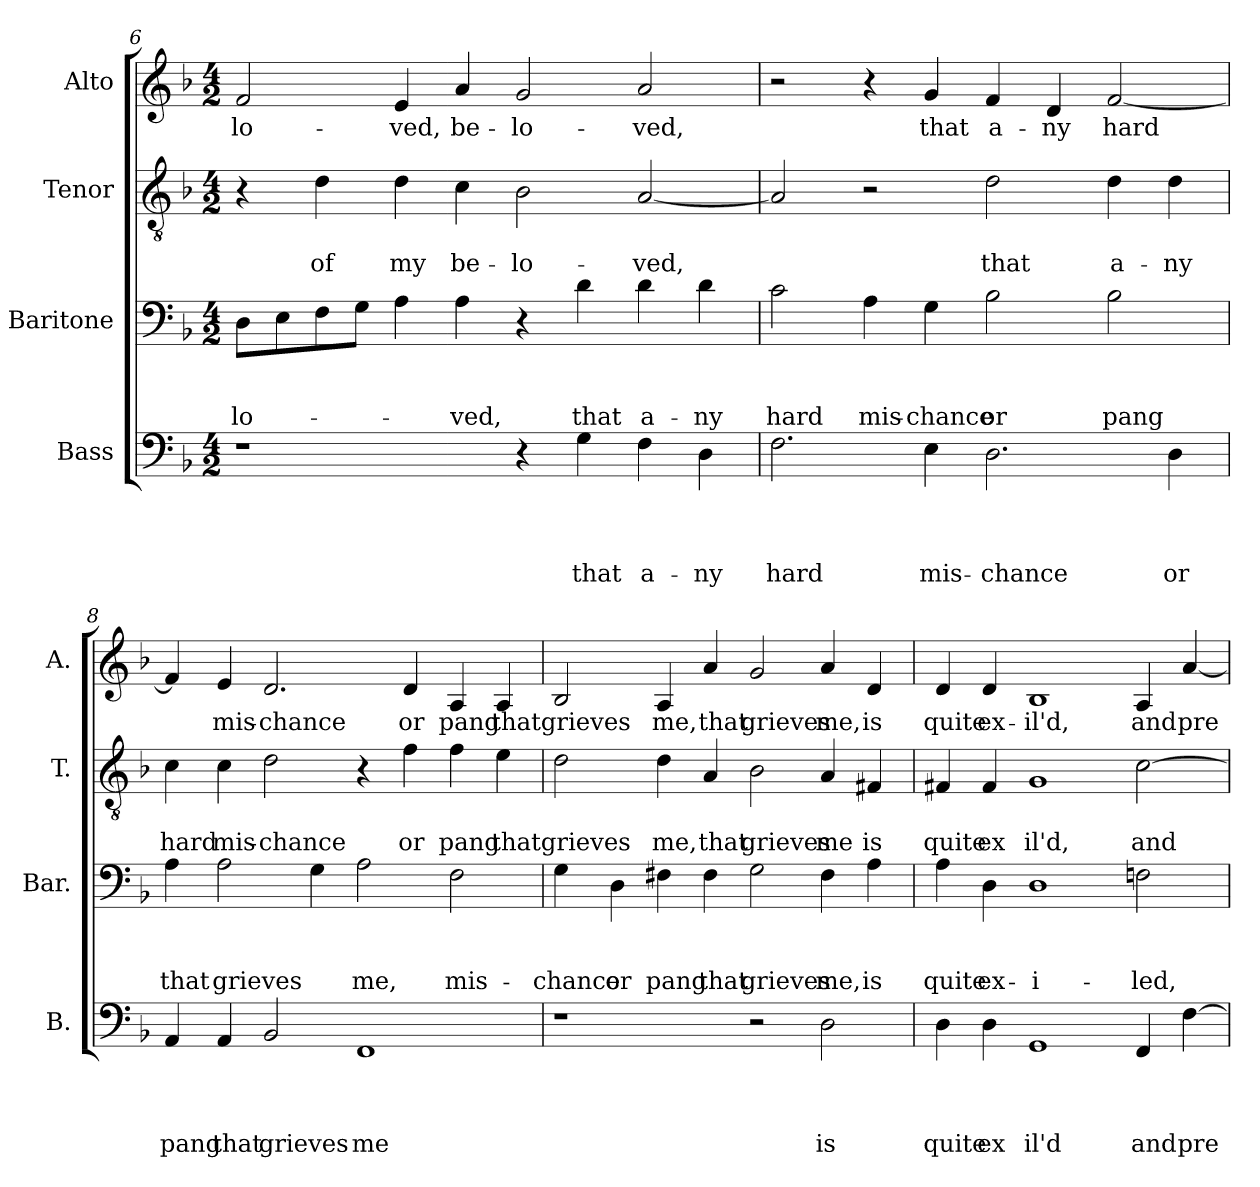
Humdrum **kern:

**kern	**text	**text	**text	**text	**kern	**text	**text	**text	**kern	**text	**text	**kern	**text
*part4	*part4	*part4	*part4	*part4	*part3	*part3	*part3	*part3	*part2	*part2	*part2	*part1	*part1
*staff4	*staff4	*staff4	*staff4	*staff4	*staff3	*staff3	*staff3	*staff3	*staff2	*staff2	*staff2	*staff1	*staff1
*I"Bass	*	*	*	*	*I"Baritone	*	*	*	*I"Tenor	*	*	*I"Alto	*
*I'B.	*	*	*	*	*I'Bar.	*	*	*	*I'T.	*	*	*I'A.	*
*clefF4	*	*	*	*	*clefF4	*	*	*	*clefGv2	*	*	*clefG2	*
*k[b-]	*	*	*	*	*k[b-]	*	*	*	*k[b-]	*	*	*k[b-]	*
*F:	*	*	*	*	*F:	*	*	*	*F:	*	*	*F:	*
*M4/2	*	*	*	*	*M4/2	*	*	*	*M4/2	*	*	*M4/2	*
=6	=6	=6	=6	=6	=6	=6	=6	=6	=6	=6	=6	=6	=6
!	!	!	!	!	!	!	!	!LO:LY:b	!	!	!	!	!LO:LY:b
1r	.	.	.	.	8D\L	.	.	-lo-	4r	.	.	2f/	-lo-
.	.	.	.	.	8E\	.	.	.	.	.	.	.	.
!	!	!	!	!	!	!	!	!	!	!	!LO:LY:b	!	!
.	.	.	.	.	8F\	.	.	.	4d\	.	of	.	.
.	.	.	.	.	8G\J	.	.	.	.	.	.	.	.
!	!	!	!	!	!	!	!	!	!	!	!LO:LY:b	!	!LO:LY:b
.	.	.	.	.	4A\	.	.	.	4d\	.	my	4e/	-ved,
!	!	!	!	!	!	!	!	!LO:LY:b	!	!	!LO:LY:b	!	!LO:LY:b
.	.	.	.	.	4A\	.	.	-ved,	4c\	.	be-	4a/	be-
!	!	!	!	!	!	!	!	!	!	!	!LO:LY:b	!	!LO:LY:b
4r	.	.	.	.	4r	.	.	.	2B-\	.	-lo-	2g/	-lo-
!	!	!	!	!LO:LY:b	!	!	!	!LO:LY:b	!	!	!	!	!
4G\	.	.	.	that	4d\	.	.	that	.	.	.	.	.
!	!	!	!	!LO:LY:b	!	!	!	!LO:LY:b	!	!	!LO:LY:b	!	!LO:LY:b
4F\	.	.	.	a-	4d\	.	.	a-	[>2A/	.	-ved,	2a/	-ved,
!	!	!	!	!LO:LY:b	!	!	!	!LO:LY:b	!	!	!	!	!
4D\	.	.	.	-ny	4d\	.	.	-ny	.	.	.	.	.
!!LO:PB:g=z
=7	=7	=7	=7	=7	=7	=7	=7	=7	=7	=7	=7	=7	=7
!	!	!	!	!LO:LY:b	!	!	!	!LO:LY:b	!	!	!	!	!
2.F\	.	.	.	hard	2c\	.	.	hard	2A/]	.	.	2r	.
!	!	!	!	!	!	!	!	!LO:LY:b	!	!	!	!	!
.	.	.	.	.	4A\	.	.	mis-	2r	.	.	4r	.
!	!	!	!	!LO:LY:b	!	!	!	!LO:LY:b	!	!	!	!	!LO:LY:b
4E\	.	.	.	mis-	4G\	.	.	-chance	.	.	.	4g/	that
!	!	!	!	!LO:LY:b	!	!	!	!LO:LY:b	!	!	!LO:LY:b	!	!LO:LY:b
2.D\	.	.	.	-chance	2B-\	.	.	or	2d\	.	that	4f/	a-
!	!	!	!	!	!	!	!	!	!	!	!	!	!LO:LY:b
.	.	.	.	.	.	.	.	.	.	.	.	4d/	-ny
!	!	!	!	!	!	!	!	!LO:LY:b	!	!	!LO:LY:b	!	!LO:LY:b
.	.	.	.	.	2B-\	.	.	pang	4d\	.	a-	[<2f/	hard
!	!	!	!	!LO:LY:b	!	!	!	!	!	!	!LO:LY:b	!	!
4D\	.	.	.	or	.	.	.	.	4d\	.	-ny	.	.
=8	=8	=8	=8	=8	=8	=8	=8	=8	=8	=8	=8	=8	=8
!	!	!	!	!LO:LY:b	!	!	!	!LO:LY:b	!	!	!LO:LY:b	!	!
4AA/	.	.	.	pang	4A\	.	.	that	4c\	.	hard	4f/]	.
!	!	!	!	!LO:LY:b	!	!	!	!LO:LY:b	!	!	!LO:LY:b	!	!LO:LY:b
4AA/	.	.	.	that	2A\	.	.	grieves	4c\	.	mis-	4e/	mis-
!	!	!	!	!LO:LY:b	!	!	!	!	!	!	!LO:LY:b	!	!LO:LY:b
2BB-/	.	.	.	grieves	.	.	.	.	2d\	.	-chance	2.d/	-chance
.	.	.	.	.	4G\	.	.	.	.	.	.	.	.
!	!	!	!	!LO:LY:b	!	!	!	!LO:LY:b	!	!	!	!	!
1FF	.	.	.	me	2A\	.	.	me,	4r	.	.	.	.
!	!	!	!	!	!	!	!	!	!	!	!LO:LY:b	!	!LO:LY:b
.	.	.	.	.	.	.	.	.	4f\	.	or	4d/	or
!	!	!	!	!	!	!	!	!LO:LY:b	!	!	!LO:LY:b	!	!LO:LY:b
.	.	.	.	.	2F\	.	.	mis-	4f\	.	pang	4A/	pang
!	!	!	!	!	!	!	!	!	!	!	!LO:LY:b	!	!LO:LY:b
.	.	.	.	.	.	.	.	.	4e\	.	thatgrieves	4A/	thatgrieves
=9	=9	=9	=9	=9	=9	=9	=9	=9	=9	=9	=9	=9	=9
!	!	!	!	!	!	!	!	!LO:LY:b	!	!	!	!	!
1r	.	.	.	.	4G\	.	.	-chance	2d\	.	.	2B-/	.
!	!	!	!	!	!	!	!	!LO:LY:b	!	!	!	!	!
.	.	.	.	.	4D\	.	.	or	.	.	.	.	.
!	!	!	!	!	!	!	!	!LO:LY:b	!	!	!LO:LY:b	!	!LO:LY:b
.	.	.	.	.	4F#X\	.	.	pang	4d\	.	me,	4A/	me,
!	!	!	!	!	!	!	!	!LO:LY:b	!	!	!LO:LY:b	!	!LO:LY:b
.	.	.	.	.	4F#\	.	.	that	4A/	.	that	4a/	that
!	!	!	!	!	!	!	!	!LO:LY:b	!	!	!LO:LY:b	!	!LO:LY:b
2r	.	.	.	.	2G\	.	.	grieves	2B-\	.	grieves	2g/	grieves
!	!	!	!	!LO:LY:b	!	!	!	!LO:LY:b	!	!	!LO:LY:b	!	!LO:LY:b
2D\	.	.	.	is	4F#\	.	.	me,	4A/	.	me	4a/	me,
!	!	!	!	!	!	!	!	!LO:LY:b	!	!	!LO:LY:b	!	!LO:LY:b
.	.	.	.	.	4A\	.	.	is	4F#X/	.	is	4d/	is
!!LO:LB:g=z
=10	=10	=10	=10	=10	=10	=10	=10	=10	=10	=10	=10	=10	=10
!	!	!	!	!LO:LY:b	!	!	!	!LO:LY:b	!	!	!LO:LY:b	!	!LO:LY:b
4D\	.	.	.	quite	4A\	.	.	quite	4F#X/	.	quite	4d/	quite
!	!	!	!	!LO:LY:b	!	!	!	!LO:LY:b	!	!	!LO:LY:b	!	!LO:LY:b
4D\	.	.	.	ex	4D\	.	.	ex-	4F#/	.	ex	4d/	ex-
!	!	!	!	!LO:LY:b	!	!	!	!LO:LY:b:rj	!	!	!LO:LY:b	!	!LO:LY:b
1GG	.	.	.	il'd	1D	.	.	-i-	1G	.	il'd,	1B-	-il'd,
!	!	!	!	!LO:LY:b	!	!	!	!LO:LY:b	!	!	!LO:LY:b	!	!LO:LY:b
4FF/	.	.	.	and	2Fn\	.	.	-led,	[>2c\	.	and	4A/	and
!	!	!	!	!LO:LY:b	!	!	!	!	!	!	!	!	!LO:LY:b
[>4F\	.	.	.	pre-	.	.	.	.	.	.	.	[<4a/	pre-
=	=	=	=	=	=	=	=	=	=	=	=	=	=
*-	*-	*-	*-	*-	*-	*-	*-	*-	*-	*-	*-	*-	*-
